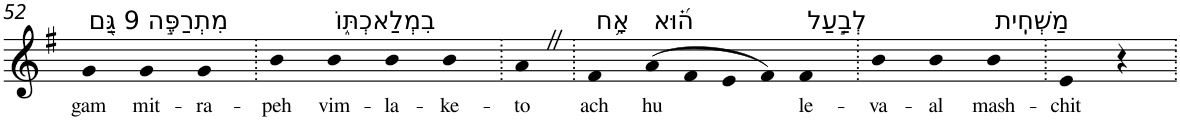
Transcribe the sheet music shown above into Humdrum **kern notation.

**kern	**text
*part1	*part1
*staff1	*staff1
*I"Piano	*
*I'Pno	*
!!LO:PB:g=z
*clefG2	*
*k[f#]	*
*G:	*
=52	=52
!LO:TX:a:t=9 גַּ֭ם	!
!	!LO:LY:b
4g	gam
!LO:TX:a:t=מִתְרַפֶּ֣ה	!
!	!LO:LY:b
4g	mit-
!	!LO:LY:b
4g	-ra-
=53.	=53.
!	!LO:LY:b
4b	-peh
!LO:TX:a:t=בִמְלַאכְתּ֑וֹ	!
!	!LO:LY:b
4b	vim-
!	!LO:LY:b
4b	-la-
!	!LO:LY:b
4b	-ke-
=54.	=54.
!	!LO:LY:b
4aZ	-to
=55.	=55.
!LO:TX:a:t=אָ֥ח	!
!	!LO:LY:b
4f#	ach
!LO:TX:a:t=ה֝֗וּא	!
!	!LO:LY:b
(>8a	hu
8f#	.
8e	.
8f#)	.
!LO:TX:a:t=לְבַ֣עַל	!
!	!LO:LY:b
4f#	le-
=56.	=56.
!	!LO:LY:b
4b	-va-
!	!LO:LY:b
4b	-al
!LO:TX:a:t=מַשְׁחִֽית	!
!	!LO:LY:b
4b	mash-
=57.	=57.
!	!LO:LY:b
4e	-chit
4r	.
=.	=.
*-	*-
